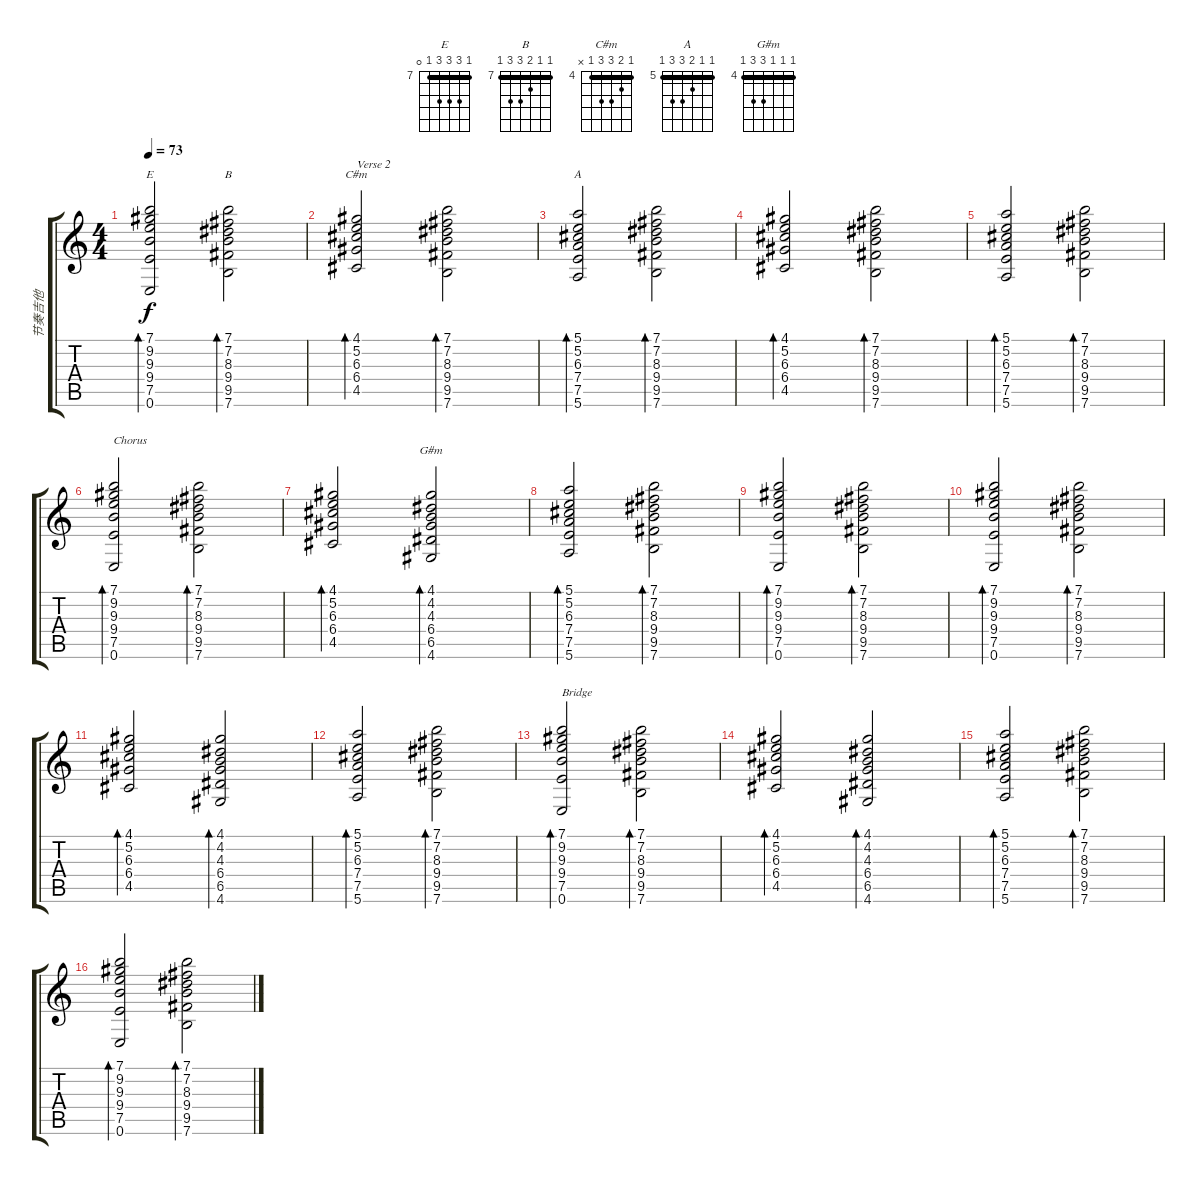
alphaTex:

\track ("节奏吉他" "节奏吉他") {instrument electricguitarclean}
\staff {score tabs}
\tuning (E4 B3 G3 D3 A2 E2) {hide}
\chord ("E" 7 9 9 9 7 0) {firstfret 7 barre 7}
\chord ("B" 7 7 8 9 9 7) {firstfret 7 barre 7}
\chord ("C#m" 4 5 6 6 4 x) {firstfret 4 barre 4}
\chord ("A" 5 5 6 7 7 5) {firstfret 5 barre 5}
\chord ("G#m" 4 4 4 6 6 4) {firstfret 4 barre 4}
\ts (4 4)
\tempo 73
\clef g2
\ks c
(7.1 9.2 9.3 9.4 7.5 0.6).2{bd 60 ch "E" dy f} (7.1 7.2 8.3 9.4 9.5 7.6).2{bd 60 ch "B"} |
(4.1 5.2 6.3 6.4 4.5).2{bd 60 ch "C#m" txt "Verse 2"} (7.1 7.2 8.3 9.4 9.5 7.6).2{bd 60} |
(5.1 5.2 6.3 7.4 7.5 5.6).2{bd 60 ch "A"} (7.1 7.2 8.3 9.4 9.5 7.6).2{bd 60} |
(4.1 5.2 6.3 6.4 4.5).2{bd 60} (7.1 7.2 8.3 9.4 9.5 7.6).2{bd 60} |
(5.1 5.2 6.3 7.4 7.5 5.6).2{bd 60} (7.1 7.2 8.3 9.4 9.5 7.6).2{bd 60} |
(7.1 9.2 9.3 9.4 7.5 0.6).2{bd 60 txt "Chorus"} (7.1 7.2 8.3 9.4 9.5 7.6).2{bd 60} |
(4.1 5.2 6.3 6.4 4.5).2{bd 60} (4.1 4.2 4.3 6.4 6.5 4.6).2{bd 60 ch "G#m"} |
(5.1 5.2 6.3 7.4 7.5 5.6).2{bd 60} (7.1 7.2 8.3 9.4 9.5 7.6).2{bd 60} |
(7.1 9.2 9.3 9.4 7.5 0.6).2{bd 60} (7.1 7.2 8.3 9.4 9.5 7.6).2{bd 60} |
(7.1 9.2 9.3 9.4 7.5 0.6).2{bd 60} (7.1 7.2 8.3 9.4 9.5 7.6).2{bd 60} |
(4.1 5.2 6.3 6.4 4.5).2{bd 60} (4.1 4.2 4.3 6.4 6.5 4.6).2{bd 60} |
(5.1 5.2 6.3 7.4 7.5 5.6).2{bd 60} (7.1 7.2 8.3 9.4 9.5 7.6).2{bd 60} |
(7.1 9.2 9.3 9.4 7.5 0.6).2{bd 60 txt "Bridge"} (7.1 7.2 8.3 9.4 9.5 7.6).2{bd 60} |
(4.1 5.2 6.3 6.4 4.5).2{bd 60} (4.1 4.2 4.3 6.4 6.5 4.6).2{bd 60} |
(5.1 5.2 6.3 7.4 7.5 5.6).2{bd 60} (7.1 7.2 8.3 9.4 9.5 7.6).2{bd 60} |
(7.1 9.2 9.3 9.4 7.5 0.6).2{bd 60} (7.1 7.2 8.3 9.4 9.5 7.6).2{bd 60}
